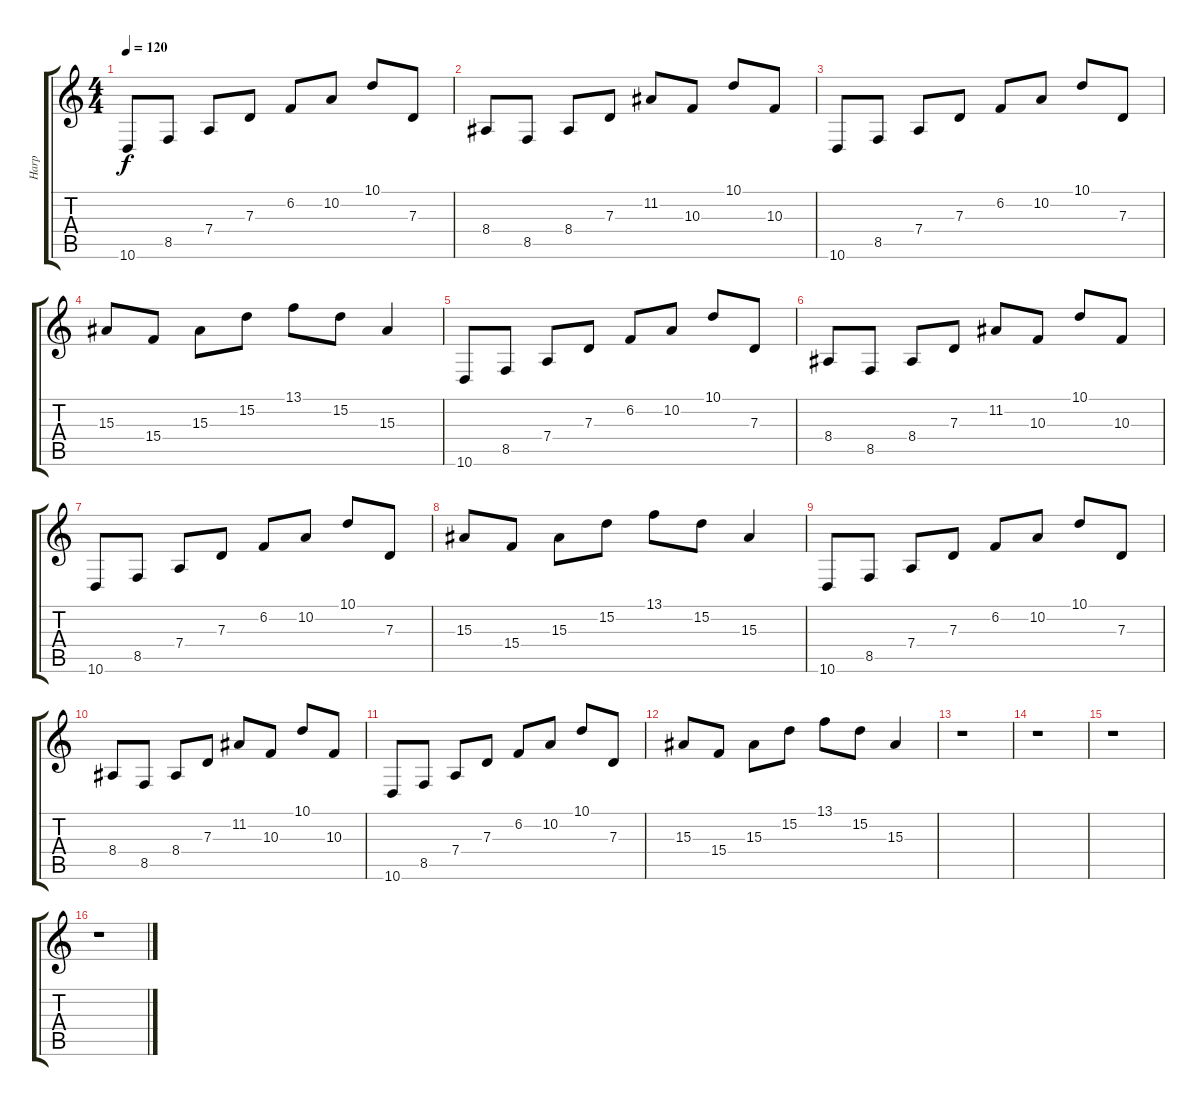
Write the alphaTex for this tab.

\track ("Harp" "Harp") {instrument orchestralharp}
\staff {score tabs}
\tuning (E4 B3 G3 D3 A2 E2) {hide}
\ts (4 4)
\tempo 120
\clef g2
\ks c
10.6.8{dy f} 8.5.8 7.4.8 7.3.8 6.2.8 10.2.8 10.1.8 7.3.8 |
8.4.8 8.5.8 8.4.8 7.3.8 11.2.8 10.3.8 10.1.8 10.3.8 |
10.6.8 8.5.8 7.4.8 7.3.8 6.2.8 10.2.8 10.1.8 7.3.8 |
15.3.8 15.4.8 15.3.8 15.2.8 13.1.8 15.2.8 15.3.4 |
10.6.8 8.5.8 7.4.8 7.3.8 6.2.8 10.2.8 10.1.8 7.3.8 |
8.4.8 8.5.8 8.4.8 7.3.8 11.2.8 10.3.8 10.1.8 10.3.8 |
10.6.8 8.5.8 7.4.8 7.3.8 6.2.8 10.2.8 10.1.8 7.3.8 |
15.3.8 15.4.8 15.3.8 15.2.8 13.1.8 15.2.8 15.3.4 |
10.6.8 8.5.8 7.4.8 7.3.8 6.2.8 10.2.8 10.1.8 7.3.8 |
8.4.8 8.5.8 8.4.8 7.3.8 11.2.8 10.3.8 10.1.8 10.3.8 |
10.6.8 8.5.8 7.4.8 7.3.8 6.2.8 10.2.8 10.1.8 7.3.8 |
15.3.8 15.4.8 15.3.8 15.2.8 13.1.8 15.2.8 15.3.4 |
r.1 |
r.1 |
r.1 |
r.1
